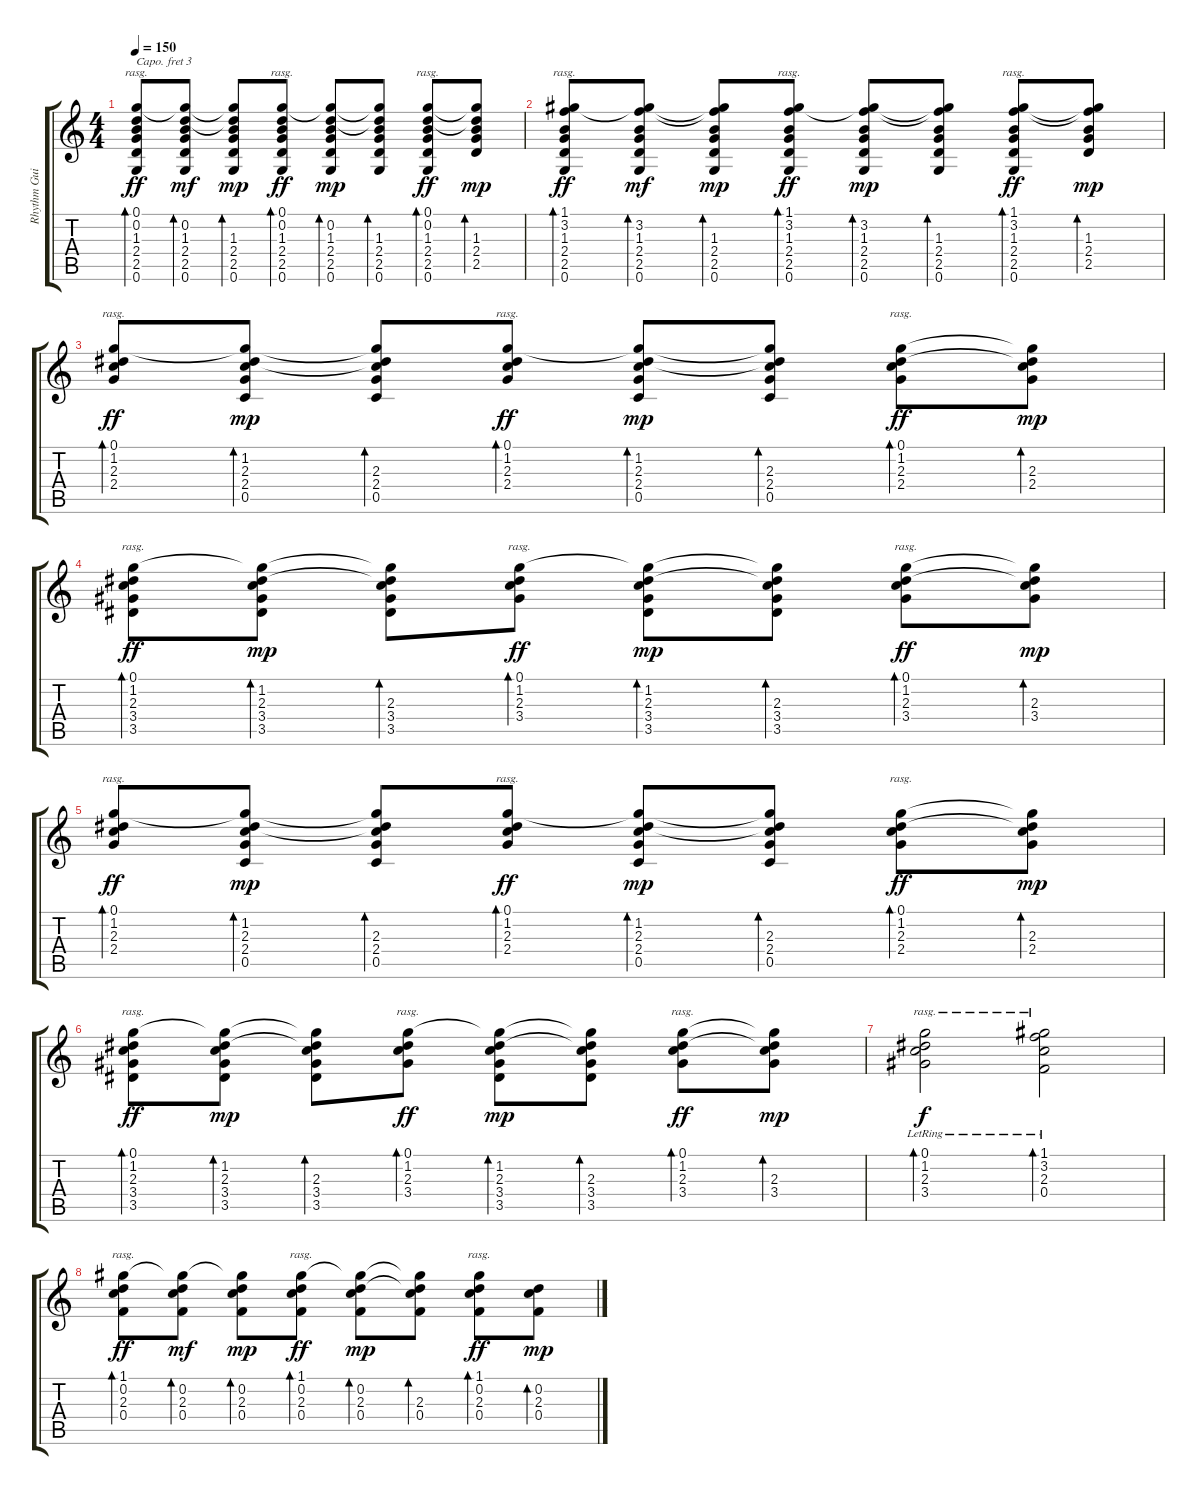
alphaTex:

\track ("Rhythm Guitar 2" "Rhythm Gui") {instrument acousticguitarnylon}
\staff {score tabs}
\capo 3
\tuning (E4 B3 G3 D3 A2 E2) {hide}
\ts (4 4)
\tempo 150
\clef g2
\ks c
(0.1 0.2 1.3 2.4 2.5 0.6).8{bd 480 rasg ii dy ff} (0.1{t} 0.2 1.3 2.4 2.5 0.6).8{bd 60 dy mf} (0.1{t} 0.2{t} 1.3 2.4 2.5 0.6).8{bd 60 dy mp} (0.1 0.2 1.3 2.4 2.5 0.6).8{bd 120 rasg ii dy ff} (0.1{t} 0.2 1.3 2.4 2.5 0.6).8{bd 60 dy mp} (0.1{t} 0.2{t} 1.3 2.4 2.5 0.6).8{bd 60} (0.1 0.2 1.3 2.4 2.5 0.6).8{bd 120 rasg ii dy ff} (0.1{t} 0.2{t} 1.3 2.4 2.5).8{bd 120 dy mp} |
(1.1 3.2 1.3 2.4 2.5 0.6).8{bd 480 rasg ii dy ff} (1.1{t} 3.2 1.3 2.4 2.5 0.6).8{bd 60 dy mf} (1.1{t} 3.2{t} 1.3 2.4 2.5 0.6).8{bd 60 dy mp} (1.1 3.2 1.3 2.4 2.5 0.6).8{bd 120 rasg ii dy ff} (1.1{t} 3.2 1.3 2.4 2.5 0.6).8{bd 60 dy mp} (1.1{t} 3.2{t} 1.3 2.4 2.5 0.6).8{bd 60} (1.1 3.2 1.3 2.4 2.5 0.6).8{bd 120 rasg ii dy ff} (1.1{t} 3.2{t} 1.3 2.4 2.5).8{bd 120 dy mp} |
(0.1 1.2 2.3 2.4).8{bd 480 rasg ii dy ff} (0.1{t} 1.2 2.3 2.4 0.5).8{bd 60 dy mp} (0.1{t} 1.2{t} 2.3 2.4 0.5).8{bd 60} (0.1 1.2 2.3 2.4).8{bd 480 rasg ii dy ff} (0.1{t} 1.2 2.3 2.4 0.5).8{bd 60 dy mp} (0.1{t} 1.2{t} 2.3 2.4 0.5).8{bd 60} (0.1 1.2 2.3 2.4).8{bd 480 rasg ii dy ff} (0.1{t} 1.2{t} 2.3 2.4).8{bd 60 dy mp} |
(0.1 1.2 2.3 3.4 3.5).8{bd 480 rasg ii dy ff} (0.1{t} 1.2 2.3 3.4 3.5).8{bd 60 dy mp} (0.1{t} 1.2{t} 2.3 3.4 3.5).8{bd 60} (0.1 1.2 2.3 3.4).8{bd 480 rasg ii dy ff} (0.1{t} 1.2 2.3 3.4 3.5).8{bd 60 dy mp} (0.1{t} 1.2{t} 2.3 3.4 3.5).8{bd 60} (0.1 1.2 2.3 3.4).8{bd 480 rasg ii dy ff} (0.1{t} 1.2{t} 2.3 3.4).8{bd 60 dy mp} |
(0.1 1.2 2.3 2.4).8{bd 480 rasg ii dy ff} (0.1{t} 1.2 2.3 2.4 0.5).8{bd 60 dy mp} (0.1{t} 1.2{t} 2.3 2.4 0.5).8{bd 60} (0.1 1.2 2.3 2.4).8{bd 480 rasg ii dy ff} (0.1{t} 1.2 2.3 2.4 0.5).8{bd 60 dy mp} (0.1{t} 1.2{t} 2.3 2.4 0.5).8{bd 60} (0.1 1.2 2.3 2.4).8{bd 480 rasg ii dy ff} (0.1{t} 1.2{t} 2.3 2.4).8{bd 60 dy mp} |
(0.1 1.2 2.3 3.4 3.5).8{bd 480 rasg ii dy ff} (0.1{t} 1.2 2.3 3.4 3.5).8{bd 60 dy mp} (0.1{t} 1.2{t} 2.3 3.4 3.5).8{bd 60} (0.1 1.2 2.3 3.4).8{bd 480 rasg ii dy ff} (0.1{t} 1.2 2.3 3.4 3.5).8{bd 60 dy mp} (0.1{t} 1.2{t} 2.3 3.4 3.5).8{bd 60} (0.1 1.2 2.3 3.4).8{bd 480 rasg ii dy ff} (0.1{t} 1.2{t} 2.3 3.4).8{bd 60 dy mp} |
(0.1{lr} 1.2{lr} 2.3{lr} 3.4{lr}).2{bd 240 rasg ii dy f} (1.1{lr} 3.2{lr} 2.3{lr} 0.4{lr}).2{bd 240 rasg ii} |
(1.1 0.2 2.3 0.4).8{bd 120 rasg ii dy ff} (1.1{t} 0.2 2.3 0.4).8{bd 60 dy mf} (1.1{t} 0.2 2.3 0.4).8{bd 60 dy mp} (1.1 0.2 2.3 0.4).8{bd 120 rasg ii dy ff} (1.1{t} 0.2 2.3 0.4).8{bd 60 dy mp} (1.1{t} 0.2{t} 2.3 0.4).8{bd 60} (1.1 0.2 2.3 0.4).8{bd 60 rasg ii dy ff} (0.2 2.3 0.4).8{bd 60 dy mp}
